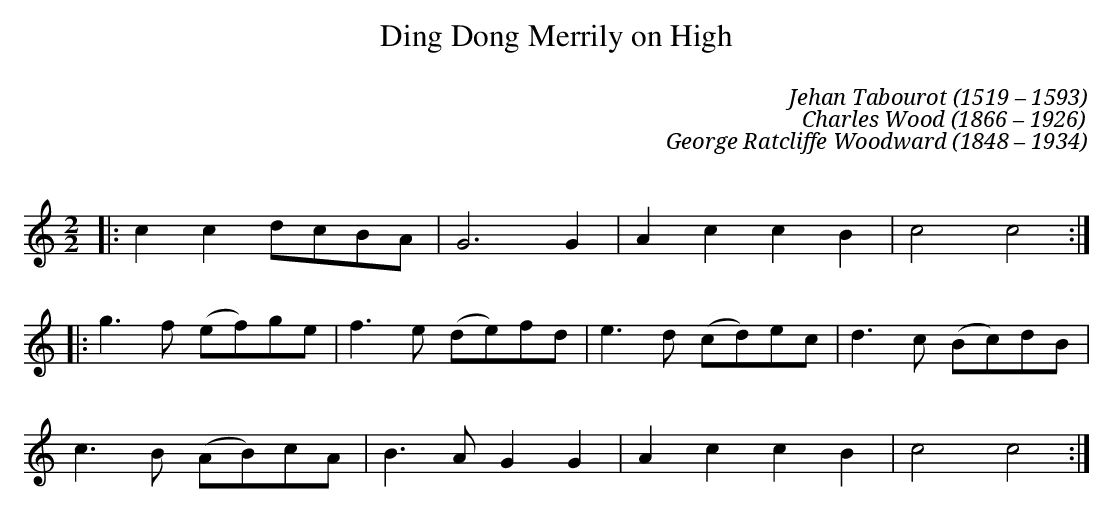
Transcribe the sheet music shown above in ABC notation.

X:1
C:
T: Ding Dong Merrily on High
C: Jehan Tabourot (1519 – 1593)
C: Charles Wood (1866 – 1926)
C: George Ratcliffe Woodward (1848 – 1934)
C:
M: 2/2
L: 1/8
K: C
V: 1
|: c2c2 dcBA | G6G2 | A2c2 c2B2 | c4 c4 :|
|: g2>f2 (ef)ge | f2>e2 (de)fd | e2>d2 (cd)ec | d2>c2 (Bc)dB |
c2>B2 (AB)cA | B2>A2 G2G2 | A2c2 c2B2 | c4 c4 :|
